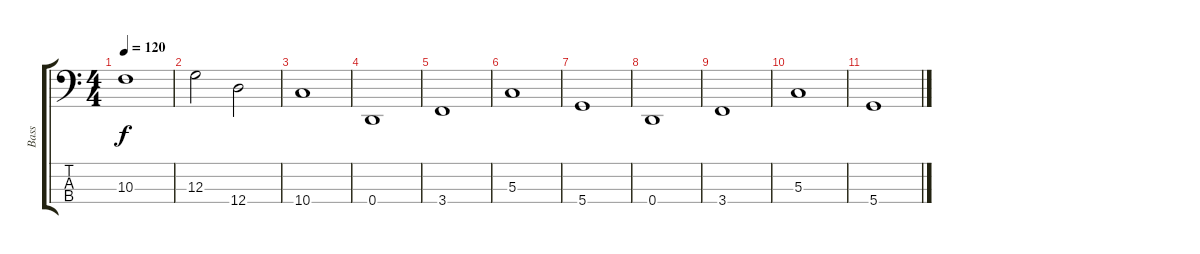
\track ("Bass" "Bass") {instrument electricbassfinger}
\staff {score tabs}
\tuning (F2 C2 G1 D1) {hide}
\ts (4 4)
\tempo 120
\clef f4
\ks c
10.3.1{dy f} |
12.3.2 12.4.2 |
10.4.1 |
0.4.1 |
3.4.1 |
5.3.1 |
5.4.1 |
0.4.1 |
3.4.1 |
5.3.1 |
5.4.1
